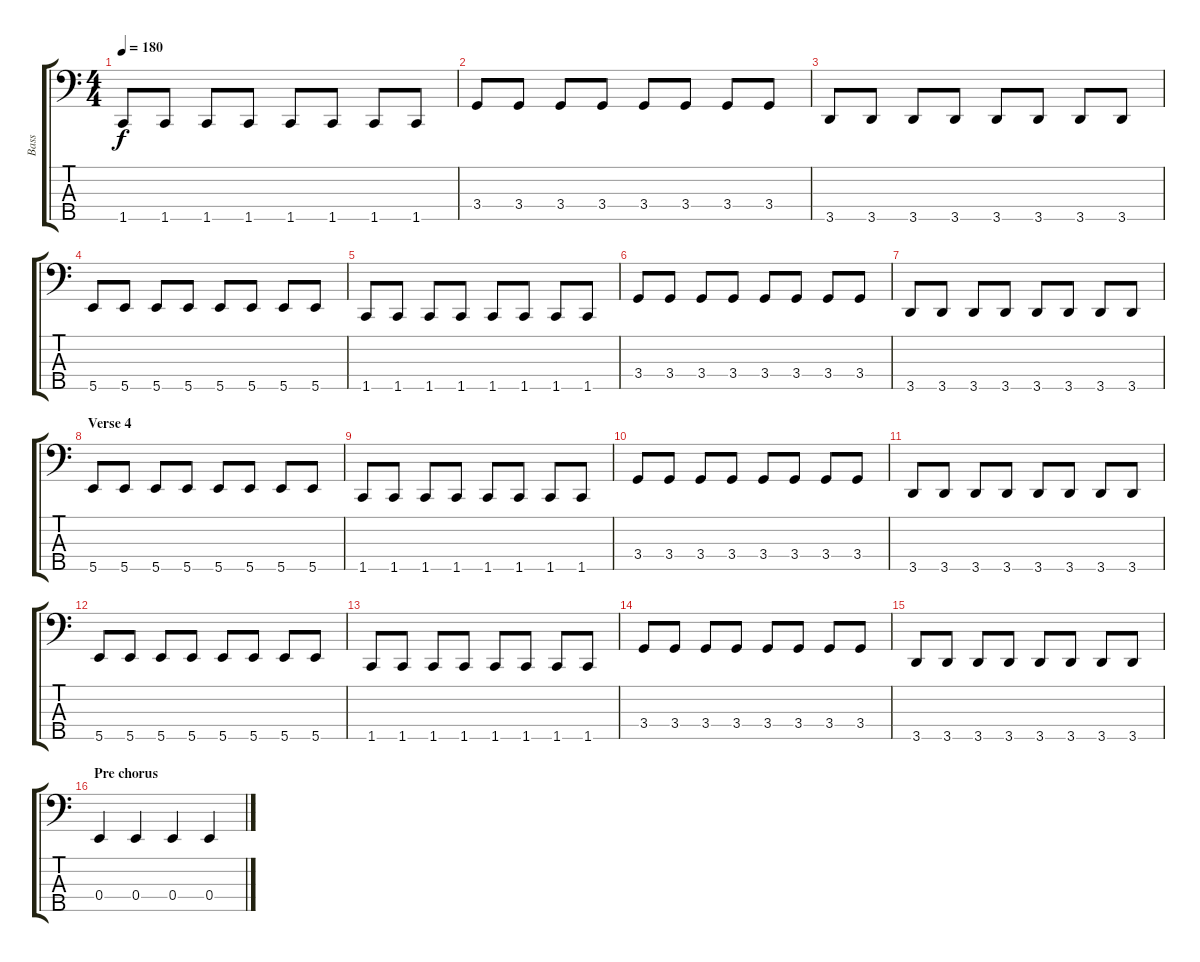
\track ("Bass" "Bass") {instrument electricbassfinger}
\staff {score tabs}
\tuning (G2 D2 A1 E1 B0) {hide}
\ts (4 4)
\tempo 180
\clef f4
\ks c
1.5.8{dy f} 1.5.8 1.5.8 1.5.8 1.5.8 1.5.8 1.5.8 1.5.8 |
3.4.8 3.4.8 3.4.8 3.4.8 3.4.8 3.4.8 3.4.8 3.4.8 |
3.5.8 3.5.8 3.5.8 3.5.8 3.5.8 3.5.8 3.5.8 3.5.8 |
5.5.8 5.5.8 5.5.8 5.5.8 5.5.8 5.5.8 5.5.8 5.5.8 |
1.5.8 1.5.8 1.5.8 1.5.8 1.5.8 1.5.8 1.5.8 1.5.8 |
3.4.8 3.4.8 3.4.8 3.4.8 3.4.8 3.4.8 3.4.8 3.4.8 |
3.5.8 3.5.8 3.5.8 3.5.8 3.5.8 3.5.8 3.5.8 3.5.8 |
\section ("" "Verse 4")
5.5.8 5.5.8 5.5.8 5.5.8 5.5.8 5.5.8 5.5.8 5.5.8 |
1.5.8 1.5.8 1.5.8 1.5.8 1.5.8 1.5.8 1.5.8 1.5.8 |
3.4.8 3.4.8 3.4.8 3.4.8 3.4.8 3.4.8 3.4.8 3.4.8 |
3.5.8 3.5.8 3.5.8 3.5.8 3.5.8 3.5.8 3.5.8 3.5.8 |
5.5.8 5.5.8 5.5.8 5.5.8 5.5.8 5.5.8 5.5.8 5.5.8 |
1.5.8 1.5.8 1.5.8 1.5.8 1.5.8 1.5.8 1.5.8 1.5.8 |
3.4.8 3.4.8 3.4.8 3.4.8 3.4.8 3.4.8 3.4.8 3.4.8 |
3.5.8 3.5.8 3.5.8 3.5.8 3.5.8 3.5.8 3.5.8 3.5.8 |
\section ("" "Pre chorus")
0.4.4 0.4.4 0.4.4 0.4.4
